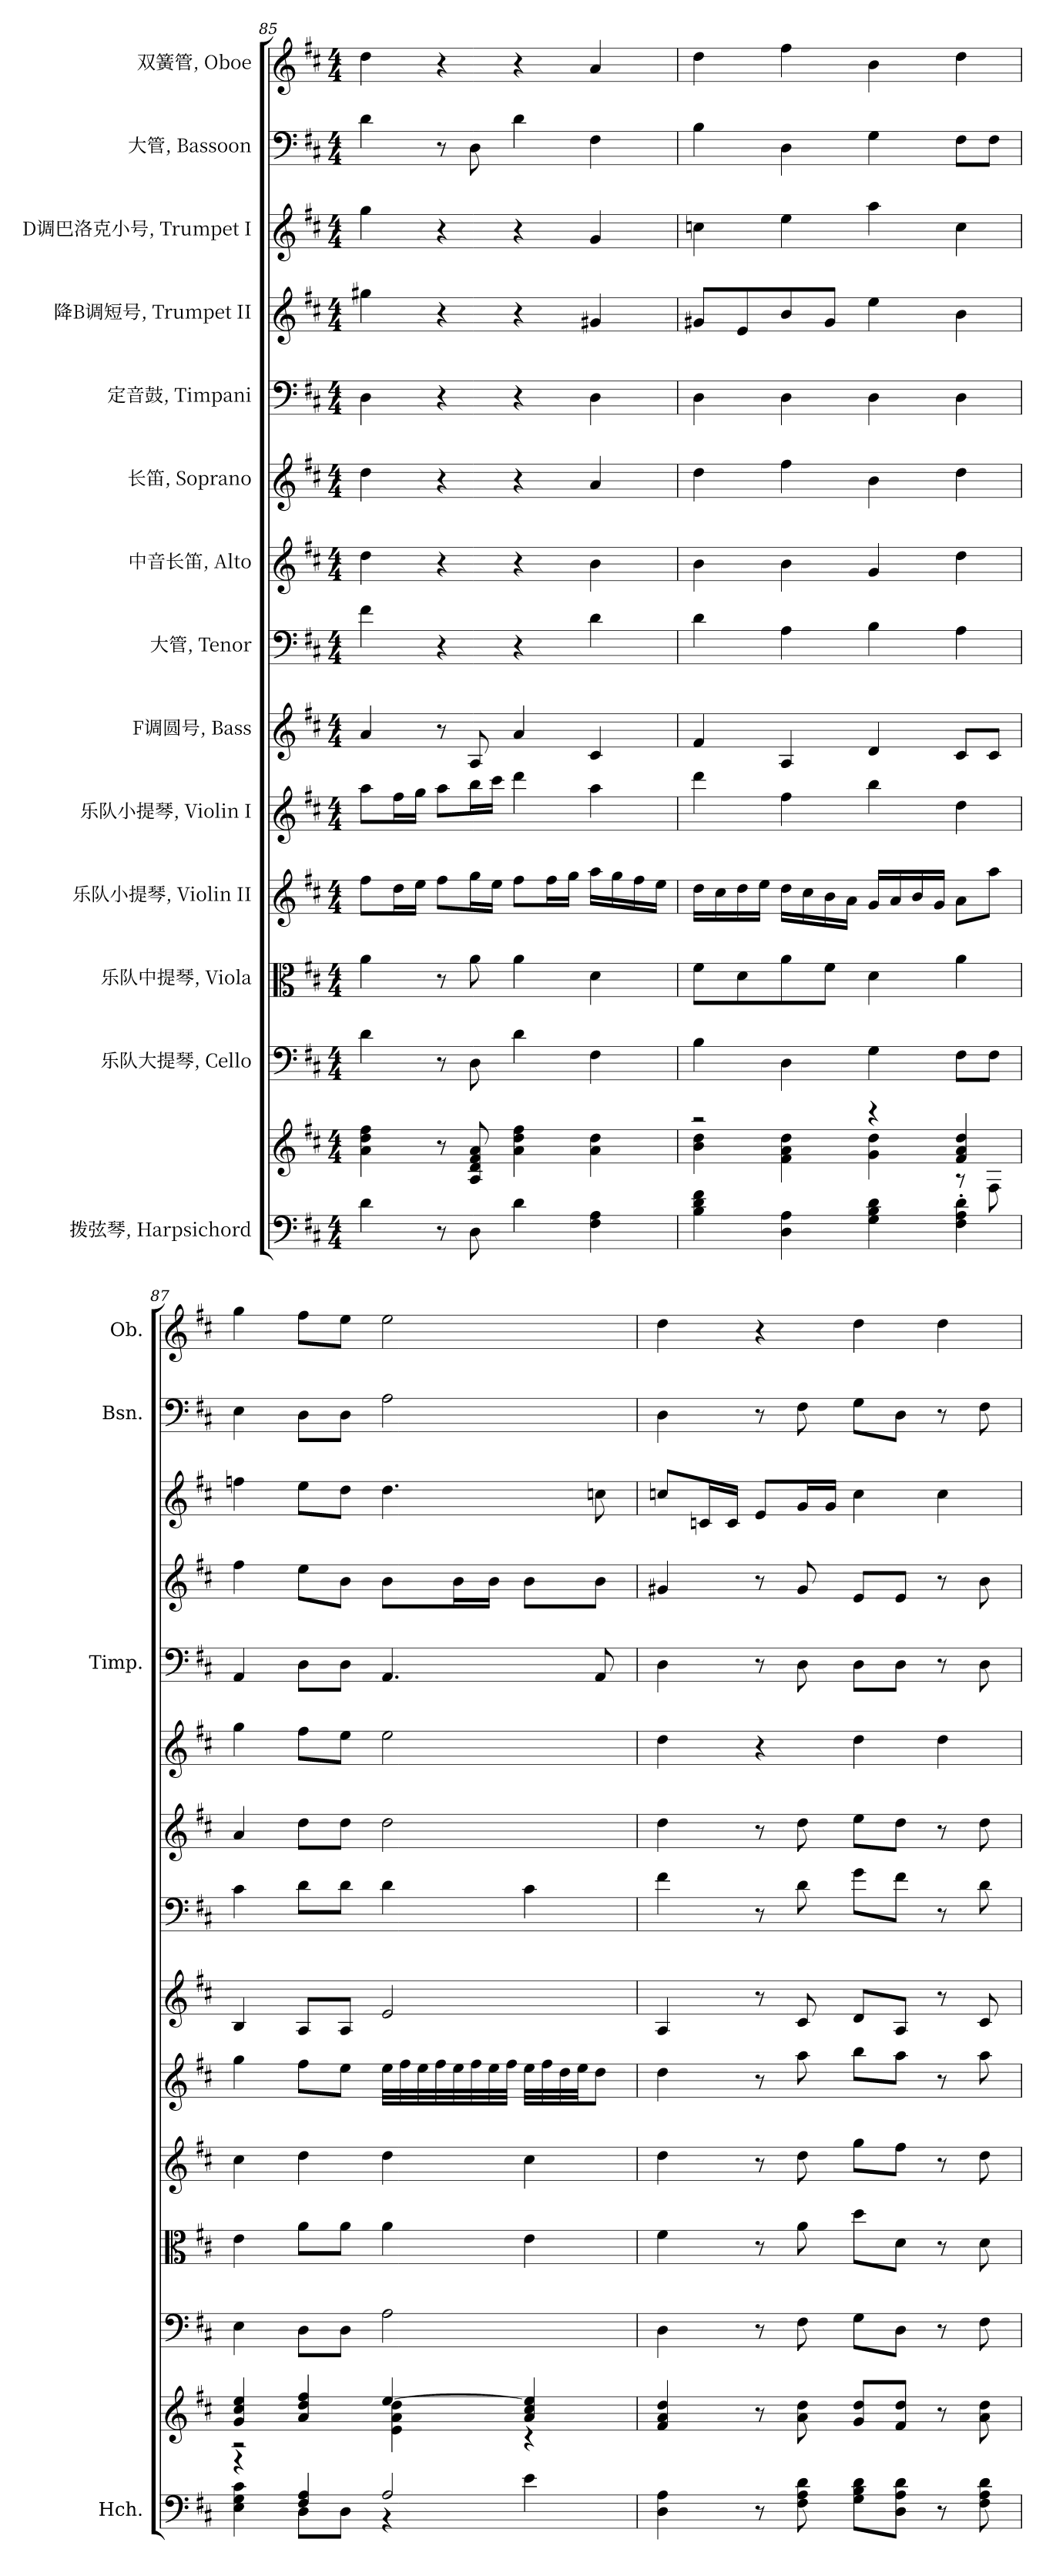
**kern	**kern	**kern	**kern	**kern	**kern	**kern	**kern	**kern	**kern	**kern	**kern	**kern	**kern	**kern
*part14	*part14	*part13	*part12	*part11	*part10	*part9	*part8	*part7	*part6	*part5	*part4	*part3	*part2	*part1
*staff15	*staff14	*staff13	*staff12	*staff11	*staff10	*staff9	*staff8	*staff7	*staff6	*staff5	*staff4	*staff3	*staff2	*staff1
*I"拨弦琴, Harpsichord	*	*I"乐队大提琴, Cello	*I"乐队中提琴, Viola	*I"乐队小提琴, Violin II	*I"乐队小提琴, Violin I	*I"F调圆号, Bass	*I"大管, Tenor	*I"中音长笛, Alto	*I"长笛, Soprano	*I"定音鼓, Timpani	*I"降B调短号, Trumpet II	*I"D调巴洛克小号, Trumpet I	*I"大管, Bassoon	*I"双簧管, Oboe
*I'Hch.	*	*	*	*	*	*	*	*	*	*I'Timp.	*	*	*I'Bsn.	*I'Ob.
*clefF4	*clefG2	*clefF4	*clefC3	*clefG2	*clefG2	*clefG2	*clefF4	*clefG2	*clefG2	*clefF4	*clefG2	*clefG2	*clefF4	*clefG2
*	*	*	*	*	*	*ITrd4c7	*	*ITrd3c5	*	*	*ITrd1c2	*ITrd-1c-2	*	*
*k[f#c#]	*k[f#c#]	*k[f#c#]	*k[f#c#]	*k[f#c#]	*k[f#c#]	*k[f#]	*k[f#c#]	*k[f#c#g#]	*k[f#c#]	*k[f#c#]	*k[]	*k[f#c#g#d#]	*k[f#c#]	*k[f#c#]
*M4/4	*M4/4	*M4/4	*M4/4	*M4/4	*M4/4	*M4/4	*M4/4	*M4/4	*M4/4	*M4/4	*M4/4	*M4/4	*M4/4	*M4/4
=85	=85	=85	=85	=85	=85	=85	=85	=85	=85	=85	=85	=85	=85	=85
4d\	4a\ 4dd\ 4ff#\	4d\	4a\	8ff#\L	8aa\L	4d/	4f#\	4a\	4dd\	4D\	4ff#X\	4aa\	4d\	4dd\
.	.	.	.	16dd\L	16ff#\L	.	.	.	.	.	.	.	.	.
.	.	.	.	16ee\JJ	16gg\JJ	.	.	.	.	.	.	.	.	.
8r	8r	8r	8r	8ff#\L	8aa\L	8r	4r	4r	4r	4r	4r	4r	8r	4r
8D\	8A/ 8d/ 8f#/ 8a/	8D\	8a\	16gg\L	16bb\L	8D/	.	.	.	.	.	.	8D\	.
.	.	.	.	16ee\JJ	16ccc#\JJ	.	.	.	.	.	.	.	.	.
4d\	4a\ 4dd\ 4ff#\	4d\	4a\	8ff#\L	4ddd\	4d/	4r	4r	4r	4r	4r	4r	4d\	4r
.	.	.	.	16ff#\L	.	.	.	.	.	.	.	.	.	.
.	.	.	.	16gg\JJ	.	.	.	.	.	.	.	.	.	.
4F#\ 4A\	4a\ 4dd\	4F#\	4d\	16aa\LL	4aa\	4F#/	4d\	4f#\	4a/	4D\	4f#X/	4a/	4F#\	4a/
.	.	.	.	16gg\	.	.	.	.	.	.	.	.	.	.
.	.	.	.	16ff#\	.	.	.	.	.	.	.	.	.	.
.	.	.	.	16ee\JJ	.	.	.	.	.	.	.	.	.	.
!!LO:PB:g=z
=86	=86	=86	=86	=86	=86	=86	=86	=86	=86	=86	=86	=86	=86	=86
*	*^	*	*	*	*	*	*	*	*	*	*	*	*	*
4B\ 4d\ 4f#\	2r	4b\ 4dd\	4B\	8f#\L	16dd\LL	4ddd\	4B/	4d\	4f#\	4dd\	4D\	8f#X/L	4ddn\	4B\	4dd\
.	.	.	.	.	16cc#\	.	.	.	.	.	.	.	.	.	.
.	.	.	.	8d\	16dd\	.	.	.	.	.	.	8d/	.	.	.
.	.	.	.	.	16ee\JJ	.	.	.	.	.	.	.	.	.	.
4D\ 4A\	.	4f#\ 4a\ 4dd\	4D\	8a\	16dd\LL	4ff#\	4D/	4A\	4f#\	4ff#\	4D\	8a/	4ff#\	4D\	4ff#\
.	.	.	.	.	16cc#\	.	.	.	.	.	.	.	.	.	.
.	.	.	.	8f#\J	16b\	.	.	.	.	.	.	8f#/J	.	.	.
.	.	.	.	.	16a\JJ	.	.	.	.	.	.	.	.	.	.
4G\ 4B\ 4d\	4r	4g\ 4dd\	4G\	4d\	16g/LL	4bb\	4G/	4B\	4d/	4b\	4D\	4dd\	4bb\	4G\	4b\
.	.	.	.	.	16a/	.	.	.	.	.	.	.	.	.	.
.	.	.	.	.	16b/	.	.	.	.	.	.	.	.	.	.
.	.	.	.	.	16g/JJ	.	.	.	.	.	.	.	.	.	.
4F#\' 4A\' 4d\'	4f#/ 4a/ 4dd/	8r	8F#\L	4a\	8a\L	4dd\	8F#/L	4A\	4a\	4dd\	4D\	4a\	4dd\	8F#\L	4dd\
.	.	8F#\	8F#\J	.	8aa\J	.	8F#/J	.	.	.	.	.	.	8F#\J	.
=87	=87	=87	=87	=87	=87	=87	=87	=87	=87	=87	=87	=87	=87	=87	=87
*^	*	*	*	*	*	*	*	*	*	*	*	*	*	*	*
4r	4E\ 4G\ 4c#\	4g/ 4cc#/ 4ee/	2r	4E\	4e\	4cc#\	4gg\	4E/	4c#\	4e/	4gg\	4AA/	4ee\	4ggn\	4E\	4gg\
4F#/ 4A/	8D\L	4a/ 4dd/ 4ff#/	.	8D\L	8a\L	4dd\	8ff#\L	8D/L	8d\L	8a\L	8ff#\L	8D\L	8dd\L	8ff#\L	8D\L	8ff#\L
.	8D\J	.	.	8D\J	8a\J	.	8ee\J	8D/J	8d\J	8a\J	8ee\J	8D\J	8a\J	8ee\J	8D\J	8ee\J
2A/	4r	[4ee/	4e\ 4a\ 4dd\	2A\	4a\	4dd\	32ee\LLL	2A/	4d\	2a\	2ee\	4.AA/	8a\L	4.ee\	2A\	2ee\
.	.	.	.	.	.	.	32ff#\	.	.	.	.	.	.	.	.	.
.	.	.	.	.	.	.	32ee\	.	.	.	.	.	.	.	.	.
.	.	.	.	.	.	.	32ff#\	.	.	.	.	.	.	.	.	.
.	.	.	.	.	.	.	32ee\	.	.	.	.	.	16a\L	.	.	.
.	.	.	.	.	.	.	32ff#\	.	.	.	.	.	.	.	.	.
.	.	.	.	.	.	.	32ee\	.	.	.	.	.	16a\JJ	.	.	.
.	.	.	.	.	.	.	32ff#\JJJ	.	.	.	.	.	.	.	.	.
.	4e\	4a/ 4cc#/ 4ee/]	4r	.	4e\	4cc#\	32ee\LLL	.	4c#\	.	.	.	8a\L	.	.	.
.	.	.	.	.	.	.	32ff#\	.	.	.	.	.	.	.	.	.
.	.	.	.	.	.	.	32dd\	.	.	.	.	.	.	.	.	.
.	.	.	.	.	.	.	32ee\JJ	.	.	.	.	.	.	.	.	.
.	.	.	.	.	.	.	8dd\J	.	.	.	.	8AA/	8a\J	8ddn\	.	.
*v	*v	*	*	*	*	*	*	*	*	*	*	*	*	*	*	*
*	*v	*v	*	*	*	*	*	*	*	*	*	*	*	*	*
!!LO:PB:g=z
=88	=88	=88	=88	=88	=88	=88	=88	=88	=88	=88	=88	=88	=88	=88
4D\ 4A\	4f#/ 4a/ 4dd/	4D\	4f#\	4dd\	4dd\	4D/	4f#\	4a\	4dd\	4D\	4f#X/	8ddn/L	4D\	4dd\
.	.	.	.	.	.	.	.	.	.	.	.	16dn/L	.	.
.	.	.	.	.	.	.	.	.	.	.	.	16d/JJ	.	.
8r	8r	8r	8r	8r	8r	8r	8r	8r	4r	8r	8r	8f#/L	8r	4r
8F#\ 8A\ 8d\	8a\ 8dd\	8F#\	8a\	8dd\	8aa\	8F#/	8d\	8a\	.	8D\	8f#/	16a/L	8F#\	.
.	.	.	.	.	.	.	.	.	.	.	.	16a/JJ	.	.
8G\ 8B\ 8d\L	8g/ 8dd/L	8G\L	8dd\L	8gg\L	8bb\L	8G/L	8g\L	8b\L	4dd\	8D\L	8d/L	4dd\	8G\L	4dd\
8D\ 8A\ 8d\J	8f#/ 8dd/J	8D\J	8d\J	8ff#\J	8aa\J	8D/J	8f#\J	8a\J	.	8D\J	8d/J	.	8D\J	.
8r	8r	8r	8r	8r	8r	8r	8r	8r	4dd\	8r	8r	4dd\	8r	4dd\
8F#\ 8A\ 8d\	8a\ 8dd\	8F#\	8d\	8dd\	8aa\	8F#/	8d\	8a\	.	8D\	8a\	.	8F#\	.
=	=	=	=	=	=	=	=	=	=	=	=	=	=	=
*-	*-	*-	*-	*-	*-	*-	*-	*-	*-	*-	*-	*-	*-	*-
